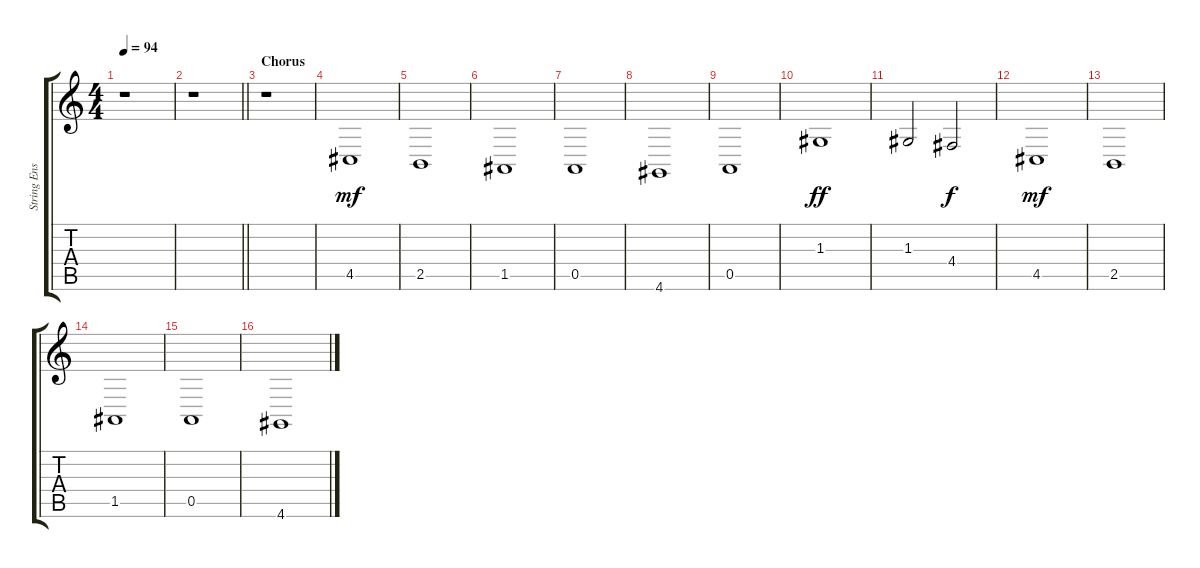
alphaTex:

\track ("String Ensemble IV" "String Ens") {instrument stringensemble1}
\staff {score tabs}
\tuning (E4 B3 G3 D3 A2 E2) {hide}
\ts (4 4)
\tempo 94
\clef g2
\ks c
r.1{dy mp} |
\barLineRight lightlight
r.1 |
\section ("" "Chorus")
r.1 |
4.5.1{dy mf} |
2.5.1 |
1.5.1 |
0.5.1 |
4.6.1 |
0.5.1 |
1.3.1{dy ff} |
1.3.2 4.4.2{dy f} |
4.5.1{dy mf} |
2.5.1 |
1.5.1 |
0.5.1 |
4.6.1
